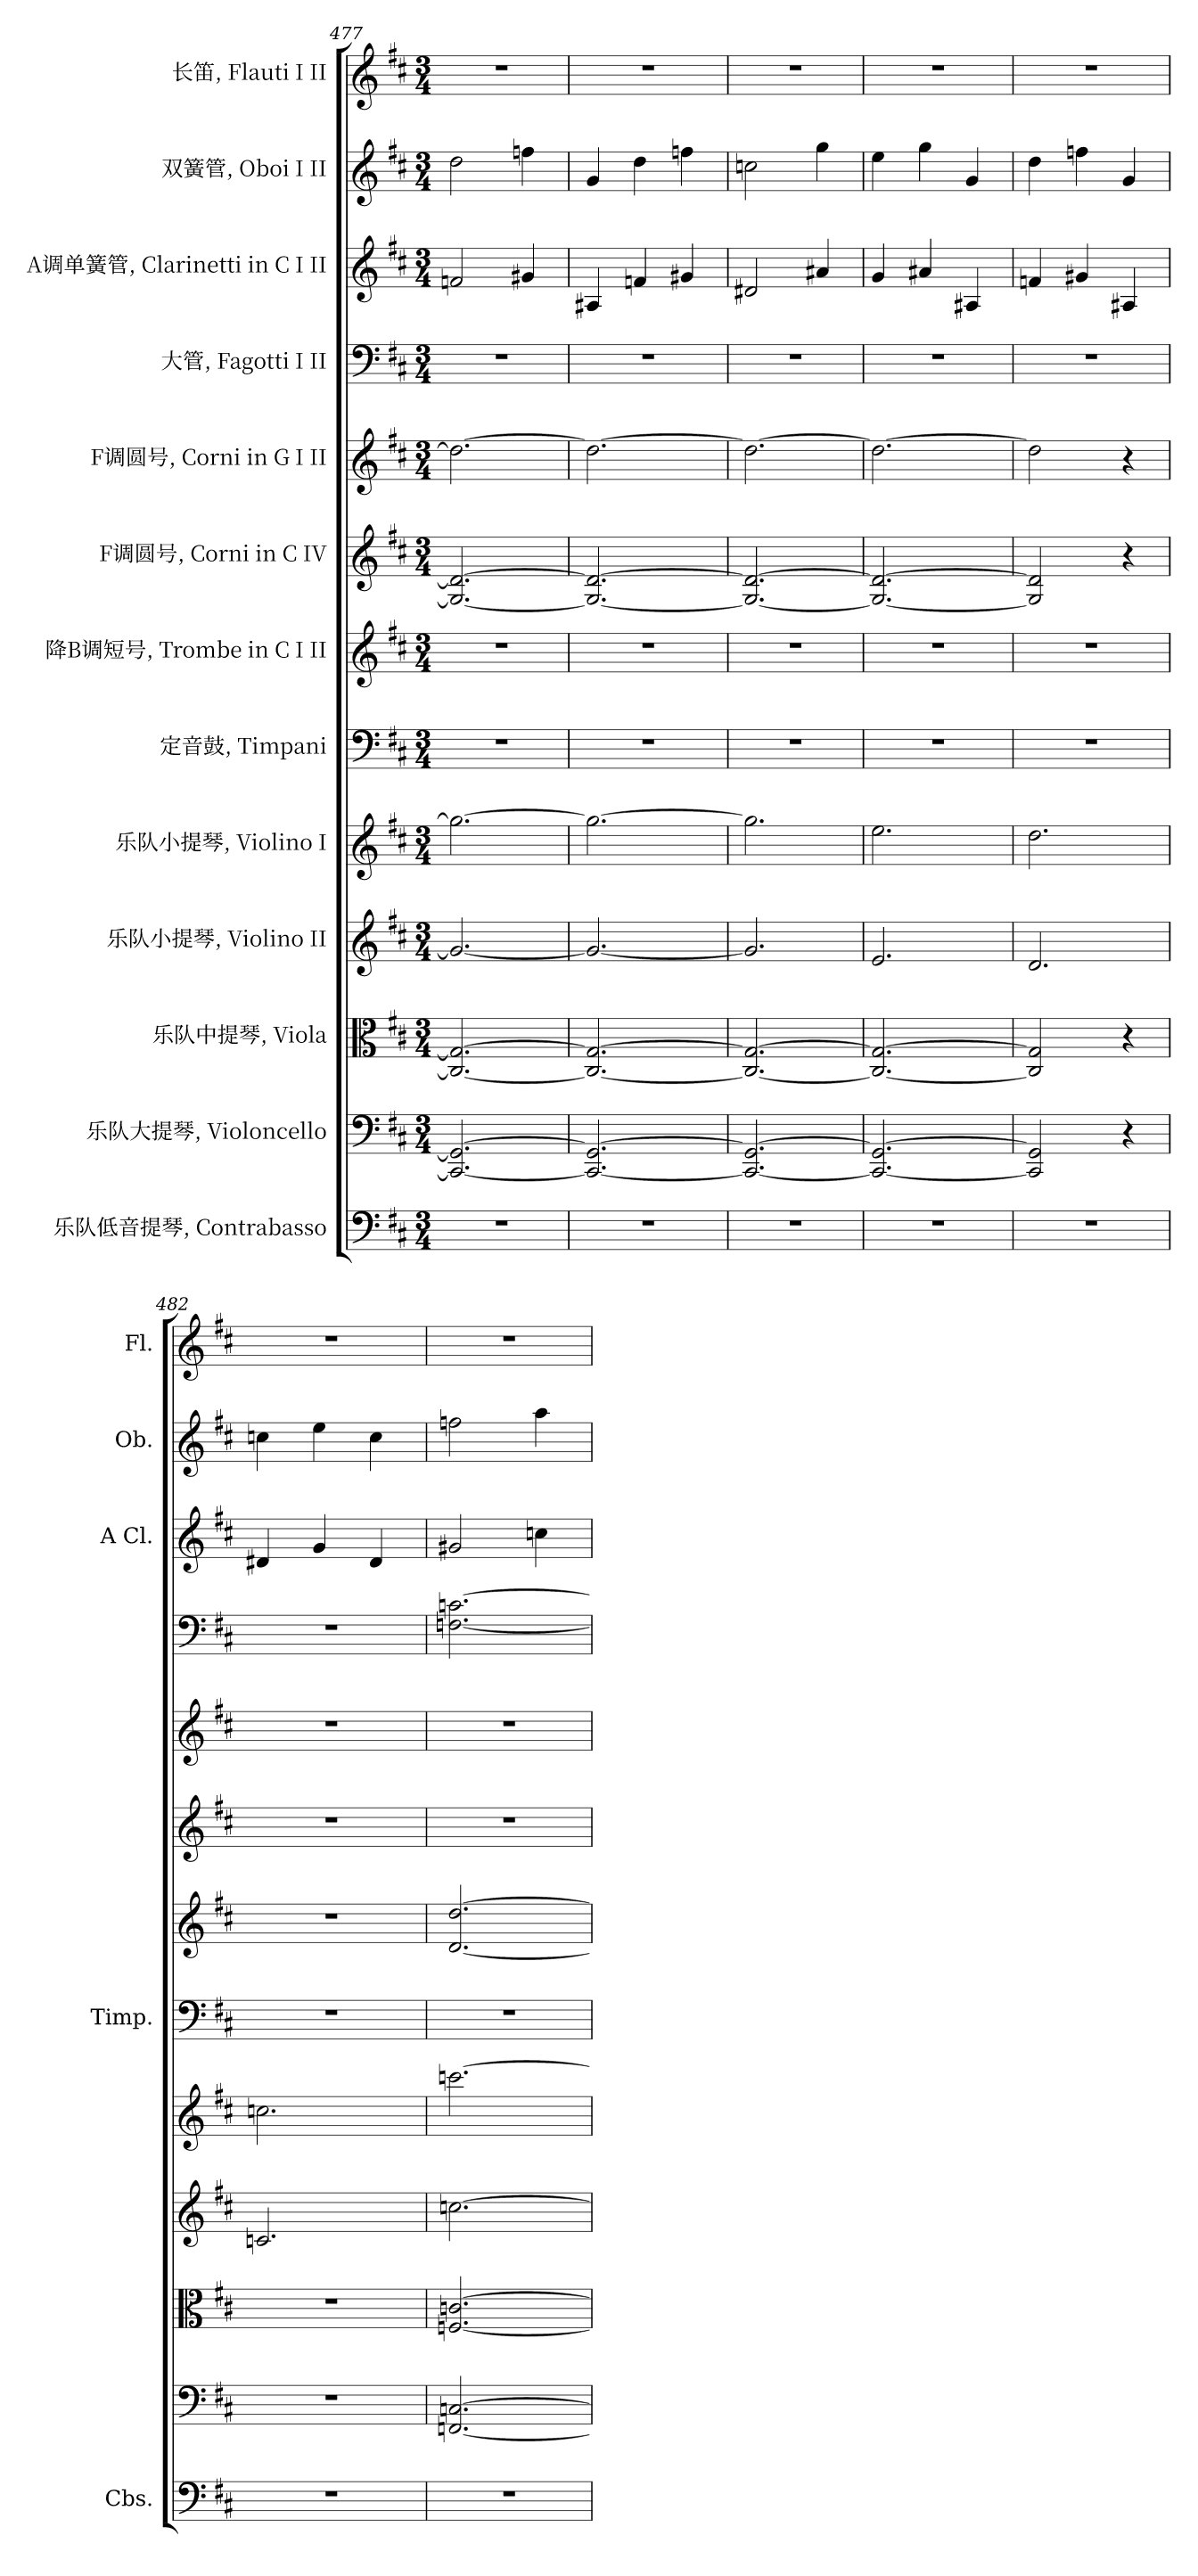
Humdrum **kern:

**kern	**kern	**kern	**kern	**kern	**kern	**kern	**kern	**kern	**kern	**kern	**kern	**kern
*part13	*part12	*part11	*part10	*part9	*part8	*part7	*part6	*part5	*part4	*part3	*part2	*part1
*staff13	*staff12	*staff11	*staff10	*staff9	*staff8	*staff7	*staff6	*staff5	*staff4	*staff3	*staff2	*staff1
*I"乐队低音提琴, Contrabasso	*I"乐队大提琴, Violoncello	*I"乐队中提琴, Viola	*I"乐队小提琴, Violino II	*I"乐队小提琴, Violino I	*I"定音鼓, Timpani	*I"降B调短号, Trombe in C I II	*I"F调圆号, Corni in C IV	*I"F调圆号, Corni in G I II	*I"大管, Fagotti I II	*I"A调单簧管, Clarinetti in C I II	*I"双簧管, Oboi I II	*I"长笛, Flauti I II
*I'Cbs.	*	*	*	*	*I'Timp.	*	*	*	*	*I'A Cl.	*I'Ob.	*I'Fl.
*clefF4	*clefF4	*clefC3	*clefG2	*clefG2	*clefF4	*clefG2	*clefG2	*clefG2	*clefF4	*clefG2	*clefG2	*clefG2
*ITrd7c12	*	*	*	*	*	*ITrd1c2	*ITrd4c7	*ITrd4c7	*	*ITrd2c3	*	*
*k[f#c#]	*k[f#c#]	*k[f#c#]	*k[f#c#]	*k[f#c#]	*k[f#c#]	*k[]	*k[f#]	*k[f#]	*k[f#c#]	*k[f#c#g#d#a#]	*k[f#c#]	*k[f#c#]
*M3/4	*M3/4	*M3/4	*M3/4	*M3/4	*M3/4	*M3/4	*M3/4	*M3/4	*M3/4	*M3/4	*M3/4	*M3/4
*MM328	*MM328	*MM328	*MM328	*MM328	*MM328	*MM328	*MM328	*MM328	*MM328	*MM328	*MM328	*MM328
=477	=477	=477	=477	=477	=477	=477	=477	=477	=477	=477	=477	=477
2.r	2.CC/_ 2.GG/_	2.C/_ 2.G/_	2.g/_	2.gg\_	2.r	2.r	2.C/_ 2.G/_	2.g\_	2.r	2dn/	2dd\	2.r
.	.	.	.	.	.	.	.	.	.	4e#X/	4ffn\	.
!!LO:PB:g=z
=478	=478	=478	=478	=478	=478	=478	=478	=478	=478	=478	=478	=478
*	*	*	*	*	*	*	*	*	*	*	*	*MM328
2.r	2.CC/_ 2.GG/_	2.C/_ 2.G/_	2.g/_	2.gg\_	2.r	2.r	2.C/_ 2.G/_	2.g\_	2.r	4F##X/	4g/	2.r
.	.	.	.	.	.	.	.	.	.	4dn/	4dd\	.
.	.	.	.	.	.	.	.	.	.	4e#X/	4ffn\	.
=479	=479	=479	=479	=479	=479	=479	=479	=479	=479	=479	=479	=479
*	*	*	*	*	*	*	*	*	*	*	*	*MM328
2.r	2.CC/_ 2.GG/_	2.C/_ 2.G/_	2.g/]	2.gg\]	2.r	2.r	2.C/_ 2.G/_	2.g\_	2.r	2B#X/	2ccn\	2.r
.	.	.	.	.	.	.	.	.	.	4f##X/	4gg\	.
=480	=480	=480	=480	=480	=480	=480	=480	=480	=480	=480	=480	=480
*	*	*	*	*	*	*	*	*	*	*	*	*MM328
2.r	2.CC/_ 2.GG/_	2.C/_ 2.G/_	2.e/	2.ee\	2.r	2.r	2.C/_ 2.G/_	2.g\_	2.r	4e/	4ee\	2.r
.	.	.	.	.	.	.	.	.	.	4f##X/	4gg\	.
.	.	.	.	.	.	.	.	.	.	4F##X/	4g/	.
=481	=481	=481	=481	=481	=481	=481	=481	=481	=481	=481	=481	=481
*	*	*	*	*	*	*	*	*	*	*	*	*MM328
2.r	2CC/] 2GG/]	2C/] 2G/]	2.d/	2.dd\	2.r	2.r	2C/] 2G/]	2g\]	2.r	4dn/	4dd\	2.r
.	.	.	.	.	.	.	.	.	.	4e#X/	4ffn\	.
.	4r	4r	.	.	.	.	4r	4r	.	4F##X/	4g/	.
=482	=482	=482	=482	=482	=482	=482	=482	=482	=482	=482	=482	=482
*	*	*	*	*	*	*	*	*	*	*	*	*MM328
2.r	2.r	2.r	2.cn/	2.ccn\	2.r	2.r	2.r	2.r	2.r	4B#X/	4ccn\	2.r
.	.	.	.	.	.	.	.	.	.	4e/	4ee\	.
.	.	.	.	.	.	.	.	.	.	4B#/	4cc\	.
=483	=483	=483	=483	=483	=483	=483	=483	=483	=483	=483	=483	=483
*	*	*	*	*	*	*	*	*	*	*	*	*MM328
2.r	[2.FFn/ [2.Cn/	[2.Fn/ [2.cn/	[2.ccn\	[2.cccn\	2.r	[2.c/ [2.cc/	2.r	2.r	[2.Fn\ [2.cn\	2e#X/	2ffn\	2.r
.	.	.	.	.	.	.	.	.	.	4an\	4aa\	.
=	=	=	=	=	=	=	=	=	=	=	=	=
*-	*-	*-	*-	*-	*-	*-	*-	*-	*-	*-	*-	*-
